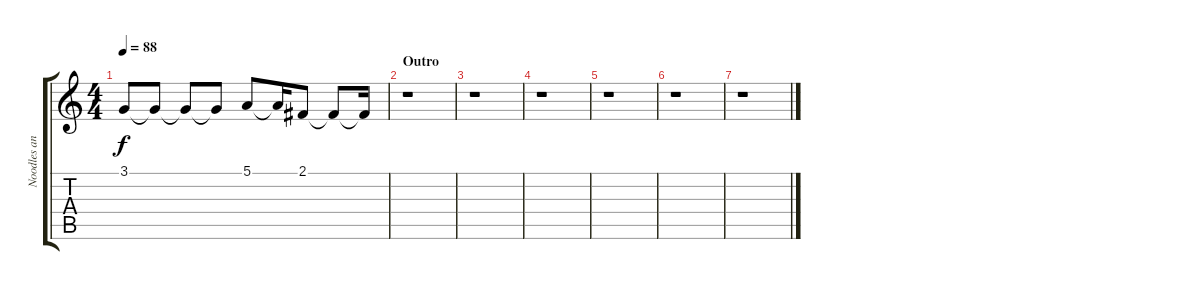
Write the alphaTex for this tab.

\track ("Noodles and Greg.K (Backvocals)" "Noodles an") {instrument synthbrass1}
\staff {score tabs}
\tuning (E4 B3 G3 D3 A2 E2) {hide}
\ts (4 4)
\tempo 88
\clef g2
\ks c
3.1.8{dy f volume 16 instrument oboe} 3.1{t}.8 3.1{t}.8 3.1{t}.8 5.1.8 5.1{t}.16 2.1.8 2.1{t}.8 2.1{t}.16 |
\section ("" "Outro")
r.1 |
r.1 |
r.1 |
r.1 |
r.1 |
r.1
